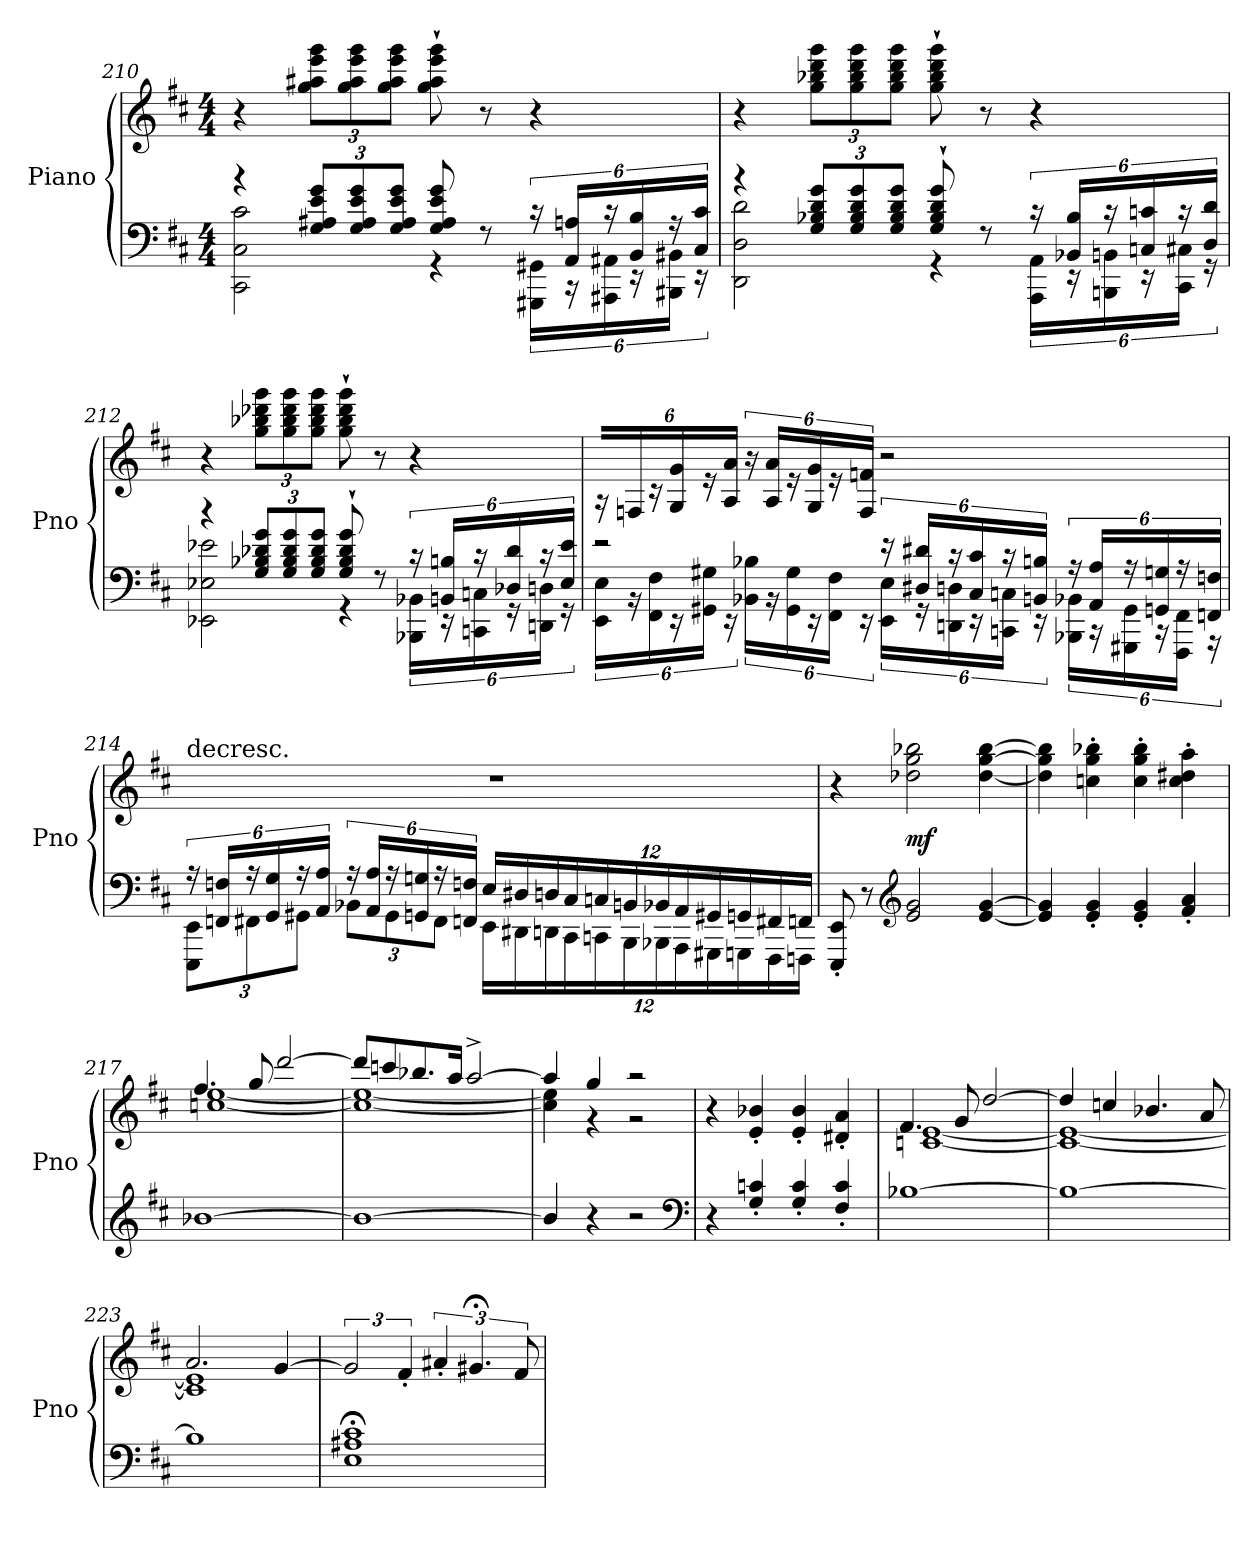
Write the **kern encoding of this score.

**kern	**kern	**dynam
*part1	*part1	*part1
*staff2	*staff1	*staff1/2
*I"Piano	*	*
*I'Pno	*	*
*clefF4	*clefG2	*
*k[f#c#]	*k[f#c#]	*
*M4/4	*M4/4	*
=210	=210	=210
*^	*	*
4r	2CC#\ 2C#\ 2c#\	4r	.
12G/ 12A#X/ 12e/ 12g/L	.	12gg\ 12aa#X\ 12eee\ 12ggg\L	.
12G/ 12A#/ 12e/ 12g/	.	12gg\ 12aa#\ 12eee\ 12ggg\	.
12G/ 12A#/ 12e/ 12g/J	.	12gg\ 12aa#\ 12eee\ 12ggg\J	.
8G/ 8A#/ 8e/ 8g/	4r	8gg`\ 8aa#`\ 8eee`\ 8ggg`\	.
8r	.	8r	.
24r	24GGG#X\ 24GG#X\LL	4r	.
24AA/ 24An/LL	24r	.	.
24r	24AAA#X\ 24AA#X\	.	.
24BB/ 24B/	24r	.	.
24r	24BBB#X\ 24BB#X\JJ	.	.
24C#/ 24c#/JJ	24r	.	.
=211	=211	=211	=211
4r	2DD\ 2D\ 2d\	4r	.
12G/ 12B-X/ 12d/ 12g/L	.	12gg\ 12bb-X\ 12ddd\ 12ggg\L	.
12G/ 12B-/ 12d/ 12g/	.	12gg\ 12bb-\ 12ddd\ 12ggg\	.
12G/ 12B-/ 12d/ 12g/J	.	12gg\ 12bb-\ 12ddd\ 12ggg\J	.
8G`/ 8B-`/ 8d`/ 8g`/	4r	8gg`\ 8bb-`\ 8ddd`\ 8ggg`\	.
8r	.	8r	.
24r	24AAA\ 24AA\LL	4r	.
24BB-X/ 24B-/LL	24r	.	.
24r	24BBBn\ 24BBn\	.	.
24Cn/ 24cn/	24r	.	.
24r	24CC#\ 24C#X\JJ	.	.
24D/ 24d/JJ	24r	.	.
=212	=212	=212	=212
4r	2EE-X\ 2E-X\ 2e-X\	4r	.
12G/ 12B-X/ 12d-X/ 12g/L	.	12gg\ 12bb-X\ 12ddd-X\ 12ggg\L	.
12G/ 12B-/ 12d-/ 12g/	.	12gg\ 12bb-\ 12ddd-\ 12ggg\	.
12G/ 12B-/ 12d-/ 12g/J	.	12gg\ 12bb-\ 12ddd-\ 12ggg\J	.
8G`/ 8B-`/ 8d-`/ 8g`/	4r	8gg`\ 8bb-`\ 8ddd-`\ 8ggg`\	.
8r	.	8r	.
24r	24BBB-X\ 24BB-X\LL	4r	.
24BBn/ 24Bn/LL	24r	.	.
24r	24CCn\ 24Cn\	.	.
24D-X/ 24d-/	24r	.	.
24r	24DDn\ 24Dn\JJ	.	.
24E-/ 24e-/JJ	24r	.	.
=213	=213	=213	=213
2r	24EE\ 24E\LL	24r	.
.	24r	24Fn/	.
.	24FF#\ 24F#\	24r	.
.	24r	24G/ 24g/	.
.	24GG#X\ 24G#X\JJ	24r	.
.	24r	24A/ 24a/JJ	.
.	24BB-X\ 24B-X\LL	24r	.
.	24r	24A/ 24a/LL	.
.	24GG#\ 24G#\	24r	.
.	24r	24G/ 24g/	.
.	24FF#\ 24F#\JJ	24r	.
.	24r	24F/ 24fn/JJ	.
24r	24EE\ 24E\LL	2r	.
24D#X/ 24d#X/LL	24r	.	.
24r	24DDn\ 24Dn\	.	.
24C#/ 24c#/	24r	.	.
24r	24CCn\ 24Cn\JJ	.	.
24BBn/ 24Bn/JJ	24r	.	.
24r	24BBB-X\ 24BB-X\LL	.	.
24AA/ 24A/LL	24r	.	.
24r	24GGG#X\ 24GG#\	.	.
24GGn/ 24Gn/	24r	.	.
24r	24FFF#\ 24FF#\JJ	.	.
24FFn/ 24Fn/JJ	24r	.	.
=214	=214	=214	=214
!	!	!LO:TX:t=decresc.	!
24r	12EEE\ 12EE\L	1r	.
24FFn/ 24Fn/LL	.	.	.
24r	12FF#X\	.	.
24GG/ 24G/	.	.	.
24r	12GG#X\J	.	.
24AA/ 24A/JJ	.	.	.
24r	12BB-X\L	.	.
24AA/ 24A/LL	.	.	.
24r	12GG#\	.	.
24GGn/ 24Gn/	.	.	.
24r	12FF#\J	.	.
24FFn/ 24Fn/JJ	.	.	.
24E/LL	24EE\LL	.	.
24D#X/	24DD#X\	.	.
24Dn/	24DDn\	.	.
24C#/	24CC#\	.	.
24Cn/	24CCn\	.	.
24BBn/	24BBB\	.	.
24BB-X/	24BBB-X\	.	.
24AA/	24AAA\	.	.
24GG#X/	24GGG#X\	.	.
24GGn/	24GGGn\	.	.
24FF#X/	24FFF#\	.	.
24FFn/JJ	24FFFn\JJ	.	.
*v	*v	*	*
=215	=215	=215
8EEE'/ 8EE'/	4r	.
8r	.	.
*clefG2	*	*
2e/ 2g/	2dd-X\ 2gg\ 2bb-X\	mf
[4e/ [4g/	[4dd-\ [4gg\ [4bb-\	.
=216	=216	=216
4e]/ 4g]/	4dd-]\ 4gg]\ 4bb-]\	.
4e'/ 4g'/	4ccn'\ 4gg'\ 4bb-X'\	.
4e'/ 4g'/	4cc'\ 4gg'\ 4bb-'\	.
4f#'/ 4a'/	4cc'\ 4dd#X'\ 4aa'\	.
=217	=217	=217
*	*^	*
[1b-X	4.ff#/	[1ccn [1ee	.
.	8gg/	.	.
.	[2ddd/	.	.
=218	=218	=218	=218
1b-_	8ddd/L]	1cc_ 1ee_	.
.	8cccn/	.	.
.	8.bb-X/	.	.
.	16aa/Jk	.	.
.	[2aa^/	.	.
=219	=219	=219	=219
4b-/]	4aa/]	4cc]\ 4ee]\	.
4r	4gg/	4r	.
2r	2r	2r	.
*	*v	*v	*
*clefF4	*	*
=220	=220	=220
4r	4r	.
4G'/ 4cn'/	4e'/ 4b-X'/	.
4G'/ 4c'/	4e'/ 4b-'/	.
4F#'/ 4c'/	4d#X'/ 4a'/	.
=221	=221	=221
*	*^	*
[1B-X	4.f#/	[1cn [1e	.
.	8g/	.	.
.	[2dd/	.	.
=222	=222	=222	=222
1B-_	4dd/]	1c_ 1e_	.
.	4ccn/	.	.
.	4.b-X/	.	.
.	8a/	.	.
=223	=223	=223	=223
1B-]	2.a/	1c] 1e]	.
.	[4g/	.	.
*	*v	*v	*
=224	=224	=224
1E;< 1A#X;< 1c#;<	3g/]	.
.	6f#'/	.
.	6a#X'/	.
.	6.g#X;</	.
.	12f#/	.
=	=	=
*-	*-	*-
